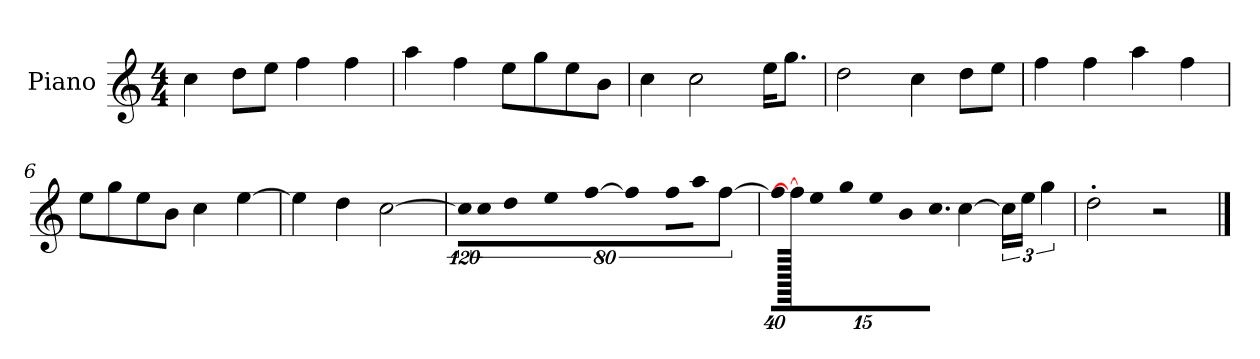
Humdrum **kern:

**kern
*part1
*staff1
*I"Piano
*I'P-no
*clefG2
*k[]
*M4/4
*MM90
=1
4cc\
8dd\L
8ee\J
4ff\
4ff\
=2
4aa\
4ff\
8ee\L
8gg\
8ee\
8b\J
=3
4cc\
2cc\
16ee\KL
8.gg\J
=4
2dd\
4cc\
8dd\L
8ee\J
=5
4ff\
4ff\
4aa\
4ff\
=6
8ee\L
8gg\
8ee\
8b\J
4cc\
[4ee\
=7
4ee\]
4dd\
[2cc\
!!LO:LB:g=z
=8
!LO:N:vis=16
1920%107cc\KL]
!LO:N:vis=8
640%71cc\
!LO:N:vis=16
1920%107dd\L
!LO:N:vis=16
1920%107ee\
!LO:N:vis=16
[1920%107ff\JJ
!LO:N:vis=4
1920%427ff\]
!LO:N:vis=8
640%71ff\L
!LO:N:vis=8
640%71aa\J
[320%71ff\
=9
*Xbrackettup
!LO:N:vis=32
640%23ff\KLL]
1920ff\_
!LO:N:vis=16
1920%137ee\
!LO:N:vis=32
640%23gg\K
!LO:N:vis=16
1920%137ee\
!LO:N:vis=16
1920%137b\J
!LO:N:vis=8.
640%137cc\J
[4cc\
*brackettup
24cc\LL]
24ee\JJ
6gg\
=10
2dd'\
2r
==
*-
